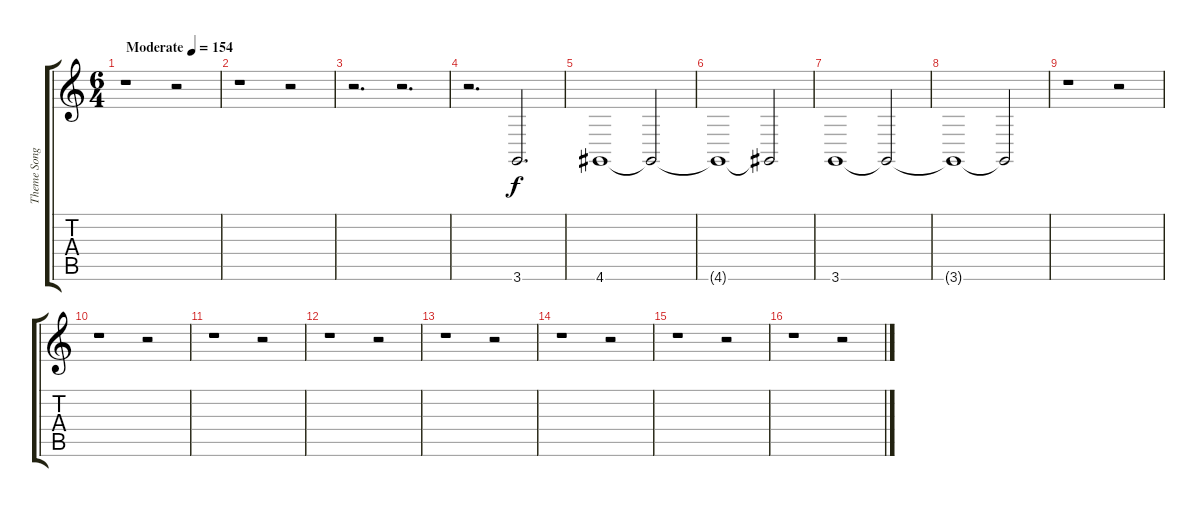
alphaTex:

\track ("Theme Song" "Theme Song") {instrument stringensemble1}
\staff {score tabs}
\tuning (E4 B3 G3 D3 A2 E2) {hide}
\ts (6 4)
\tempo (154 "Moderate")
\clef g2
\ks c
r.1{dy f instrument stringensemble1} r.2 |
r.1 r.2 |
r.2{d} r.2{d} |
r.2{d} 3.6.2{d} |
4.6.1 4.6{t}.2 |
4.6{t}.1 4.6{t}.2 |
3.6.1 3.6{t}.2 |
3.6{t}.1 3.6{t}.2 |
r.1 r.2 |
r.1 r.2 |
r.1 r.2 |
r.1 r.2 |
r.1 r.2 |
r.1 r.2 |
r.1 r.2 |
r.1 r.2
